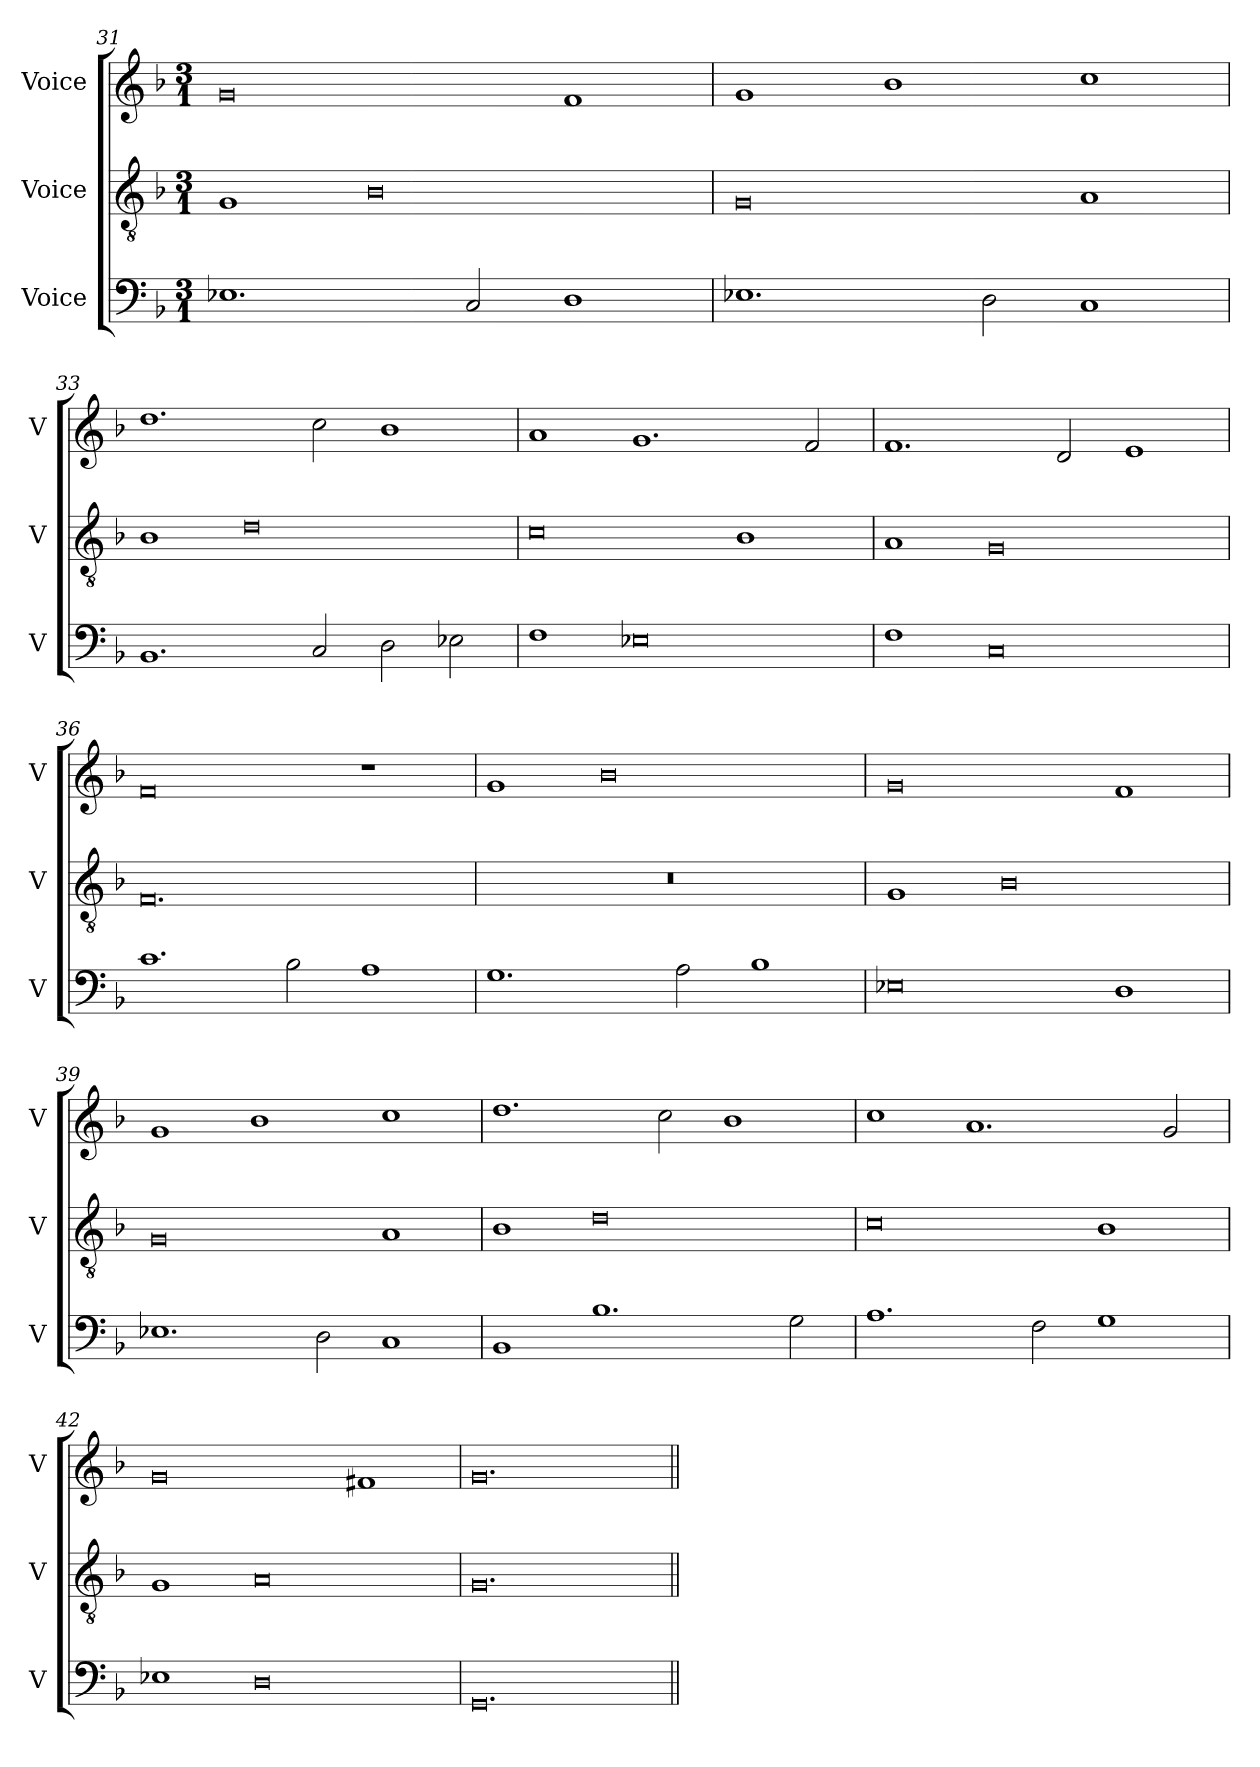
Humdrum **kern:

**kern	**kern	**kern
*part3	*part2	*part1
*staff3	*staff2	*staff1
*I"Voice	*I"Voice	*I"Voice
*I'V	*I'V	*I'V
!!LO:LB:g=z
*clefF4	*clefGv2	*clefG2
*k[b-]	*k[b-]	*k[b-]
*M3/1	*M3/1	*M3/1
=31	=31	=31
1.E-X	1G	0g
.	0B-	.
2C/	.	.
1D	.	1f
=32	=32	=32
1.E-X	0G	1g
.	.	1b-
2D\	.	.
1C	1A	1cc
=33	=33	=33
1.BB-	1B-	1.dd
.	0d	.
2C/	.	2cc\
2D\	.	1b-
2E-X\	.	.
!!LO:LB:g=z
=34	=34	=34
1F	0c	1a
0E-X	.	1.g
.	1B-	.
.	.	2f/
=35	=35	=35
1F	1A	1.f
0C	0G	.
.	.	2d/
.	.	1e
=36	=36	=36
1.c	0.F	0f
2B-\	.	.
1A	.	1r
!!LO:LB:g=z
=37	=37	=37
1.G	0.r	1g
.	.	0b-
2A\	.	.
1B-	.	.
=38	=38	=38
0E-X	1G	0g
.	0B-	.
1D	.	1f
=39	=39	=39
1.E-X	0G	1g
.	.	1b-
2D\	.	.
1C	1A	1cc
!!LO:LB:g=z
=40	=40	=40
1BB-	1B-	1.dd
1.B-	0d	.
.	.	2cc\
.	.	1b-
2G\	.	.
=41	=41	=41
1.A	0c	1cc
.	.	1.a
2F\	.	.
1G	1B-	.
.	.	2g/
=42	=42	=42
1E-X	1G	0g
0D	0A	.
.	.	1f#X
!!LO:PB:g=z
=43	=43	=43
0.GG	0.G	0.g
=||	=||	=||
*-	*-	*-
